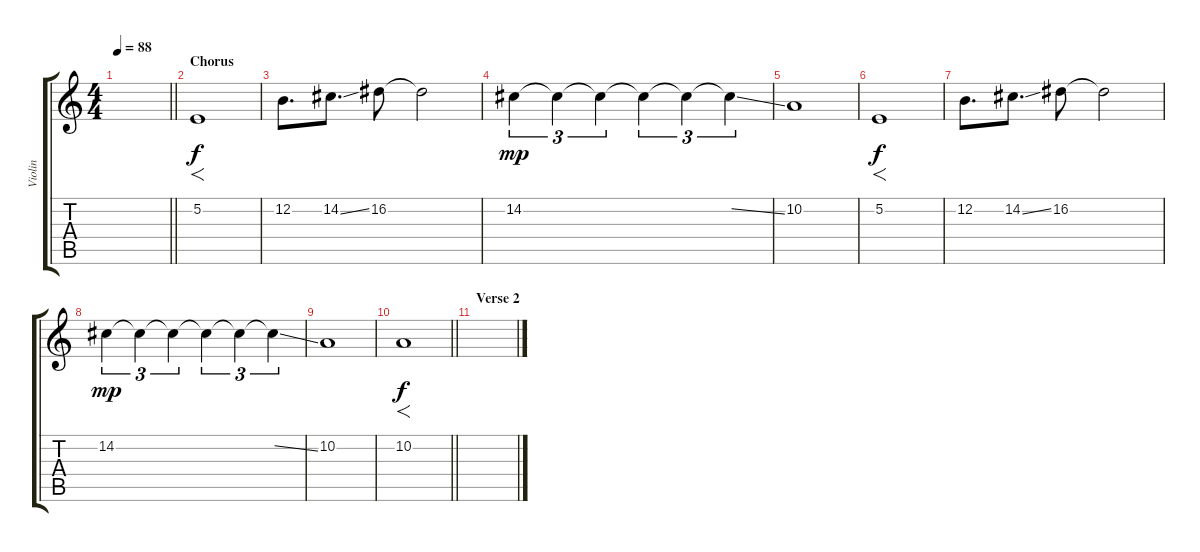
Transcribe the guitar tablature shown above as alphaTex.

\track ("Violin" "Violin") {instrument violin}
\staff {score tabs}
\tuning (E4 B3 G3 D3 A2 E2) {hide}
\ts (4 4)
\tempo 88
\clef g2
\barLineRight lightlight
\ks c
|
\section ("" "Chorus")
5.2.1{f dy f} |
12.2.8{d} 14.2{ss}.8{d} 16.2.8 16.2{t}.2 |
14.2.4{tu (3 2) dy mp} 14.2{t}.4{tu (3 2)} 14.2{t}.4{tu (3 2)} 14.2{t}.4{tu (3 2)} 14.2{t}.4{tu (3 2)} 14.2{ss t}.4{tu (3 2)} |
10.2.1 |
5.2.1{f dy f} |
12.2.8{d} 14.2{ss}.8{d} 16.2.8 16.2{t}.2 |
14.2.4{tu (3 2) dy mp} 14.2{t}.4{tu (3 2)} 14.2{t}.4{tu (3 2)} 14.2{t}.4{tu (3 2)} 14.2{t}.4{tu (3 2)} 14.2{ss t}.4{tu (3 2)} |
10.2.1 |
\barLineRight lightlight
10.2.1{f dy f} |
\section ("" "Verse 2")
